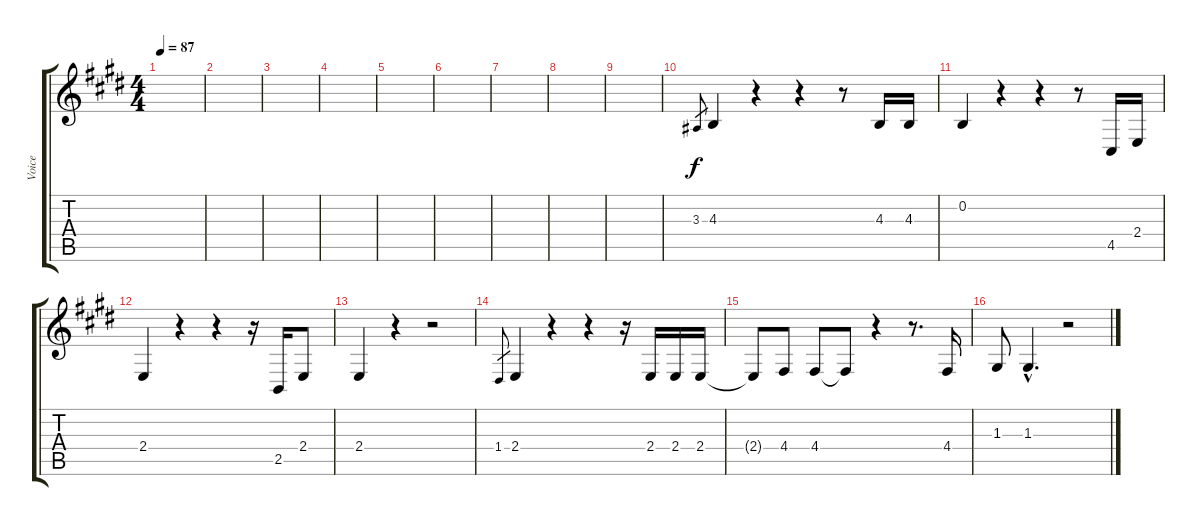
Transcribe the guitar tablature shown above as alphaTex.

\track ("Voice" "Voice") {instrument viola}
\staff {score tabs}
\tuning (E4 B3 G3 D3 A2 E2) {hide}
\ts (4 4)
\tempo 87
\clef g2
\ks e
|
|
|
|
|
|
|
|
|
3.3.8{gr} 4.3.4 r.4 r.4 r.8 4.3.16 4.3.16 |
0.2.4 r.4 r.4 r.8 4.5.16 2.4.16 |
2.4.4 r.4 r.4 r.16 2.5.16 2.4.8 |
2.4.4 r.4 r.2 |
1.4.8{gr} 2.4.4 r.4 r.4 r.16 2.4.16 2.4.16 2.4.16 |
2.4{t}.8 4.4.8 4.4.8 4.4{t}.8 r.4 r.8{d} 4.4.16 |
1.3.8 1.3{hac}.4{d} r.2
